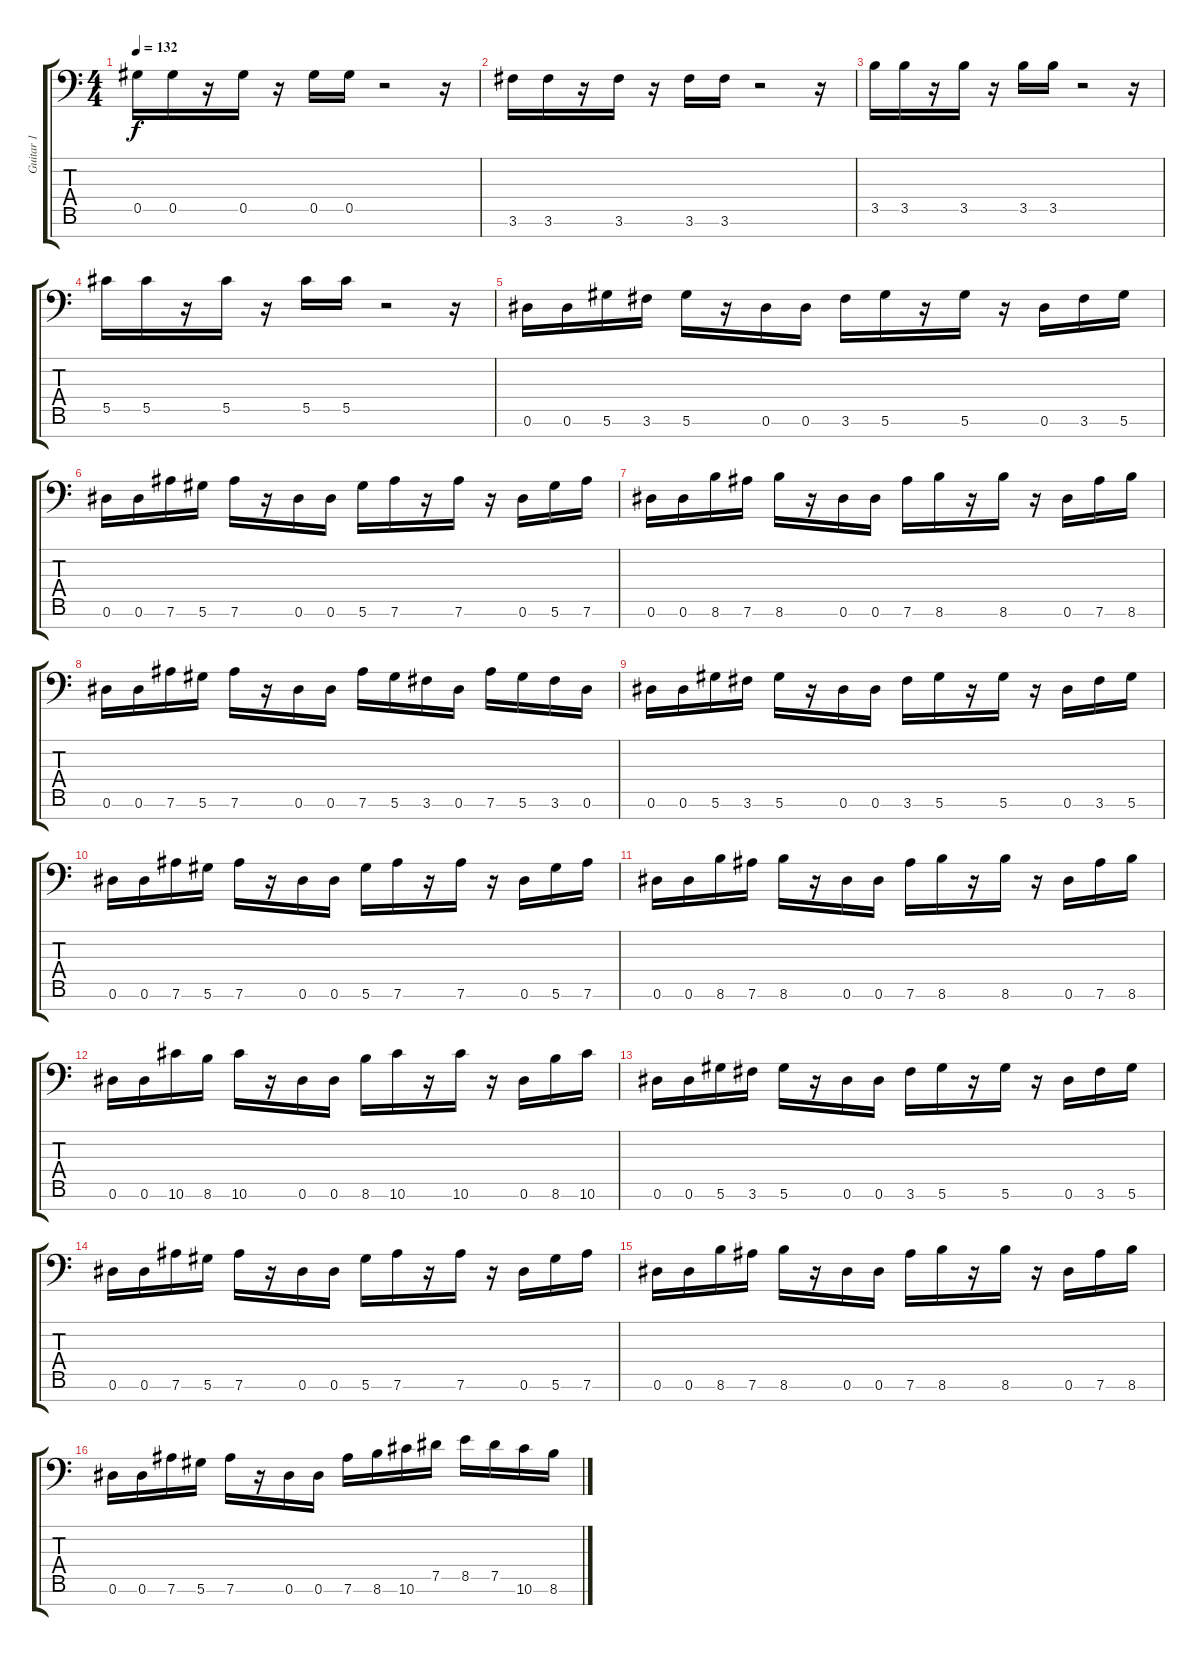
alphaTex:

\track ("Guitar 1" "Guitar 1") {instrument distortionguitar}
\staff {score tabs}
\tuning (Eb4 Bb3 Gb3 Db3 Ab2 Eb2 Bb1) {hide}
\ts (4 4)
\tempo 132
\clef f4
\ks c
0.5.16{dy f} 0.5.16 r.16 0.5.16 r.16 0.5.16 0.5.16 r.2 r.16 |
3.6.16 3.6.16 r.16 3.6.16 r.16 3.6.16 3.6.16 r.2 r.16 |
3.5.16 3.5.16 r.16 3.5.16 r.16 3.5.16 3.5.16 r.2 r.16 |
5.5.16 5.5.16 r.16 5.5.16 r.16 5.5.16 5.5.16 r.2 r.16 |
0.6.16 0.6.16 5.6.16 3.6.16 5.6.16 r.16 0.6.16 0.6.16 3.6.16 5.6.16 r.16 5.6.16 r.16 0.6.16 3.6.16 5.6.16 |
0.6.16 0.6.16 7.6.16 5.6.16 7.6.16 r.16 0.6.16 0.6.16 5.6.16 7.6.16 r.16 7.6.16 r.16 0.6.16 5.6.16 7.6.16 |
0.6.16 0.6.16 8.6.16 7.6.16 8.6.16 r.16 0.6.16 0.6.16 7.6.16 8.6.16 r.16 8.6.16 r.16 0.6.16 7.6.16 8.6.16 |
0.6.16 0.6.16 7.6.16 5.6.16 7.6.16 r.16 0.6.16 0.6.16 7.6.16 5.6.16 3.6.16 0.6.16 7.6.16 5.6.16 3.6.16 0.6.16 |
0.6.16 0.6.16 5.6.16 3.6.16 5.6.16 r.16 0.6.16 0.6.16 3.6.16 5.6.16 r.16 5.6.16 r.16 0.6.16 3.6.16 5.6.16 |
0.6.16 0.6.16 7.6.16 5.6.16 7.6.16 r.16 0.6.16 0.6.16 5.6.16 7.6.16 r.16 7.6.16 r.16 0.6.16 5.6.16 7.6.16 |
0.6.16 0.6.16 8.6.16 7.6.16 8.6.16 r.16 0.6.16 0.6.16 7.6.16 8.6.16 r.16 8.6.16 r.16 0.6.16 7.6.16 8.6.16 |
0.6.16 0.6.16 10.6.16 8.6.16 10.6.16 r.16 0.6.16 0.6.16 8.6.16 10.6.16 r.16 10.6.16 r.16 0.6.16 8.6.16 10.6.16 |
0.6.16 0.6.16 5.6.16 3.6.16 5.6.16 r.16 0.6.16 0.6.16 3.6.16 5.6.16 r.16 5.6.16 r.16 0.6.16 3.6.16 5.6.16 |
0.6.16 0.6.16 7.6.16 5.6.16 7.6.16 r.16 0.6.16 0.6.16 5.6.16 7.6.16 r.16 7.6.16 r.16 0.6.16 5.6.16 7.6.16 |
0.6.16 0.6.16 8.6.16 7.6.16 8.6.16 r.16 0.6.16 0.6.16 7.6.16 8.6.16 r.16 8.6.16 r.16 0.6.16 7.6.16 8.6.16 |
0.6.16 0.6.16 7.6.16 5.6.16 7.6.16 r.16 0.6.16 0.6.16 7.6.16 8.6.16 10.6.16 7.5.16 8.5.16 7.5.16 10.6.16 8.6.16
